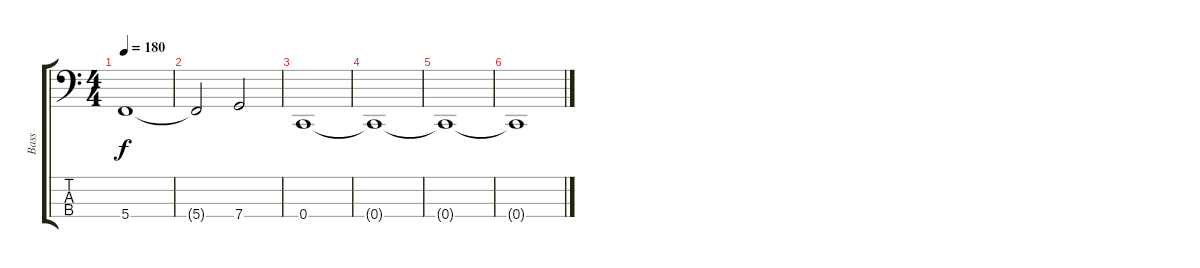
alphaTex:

\track ("Bass" "Bass") {instrument electricbasspick}
\staff {score tabs}
\tuning (F2 C2 G1 C1) {hide}
\ts (4 4)
\tempo 180
\clef f4
\ks c
5.4.1{dy f} |
5.4{t}.2 7.4.2 |
0.4.1 |
0.4{t}.1 |
0.4{t}.1 |
0.4{t}.1
